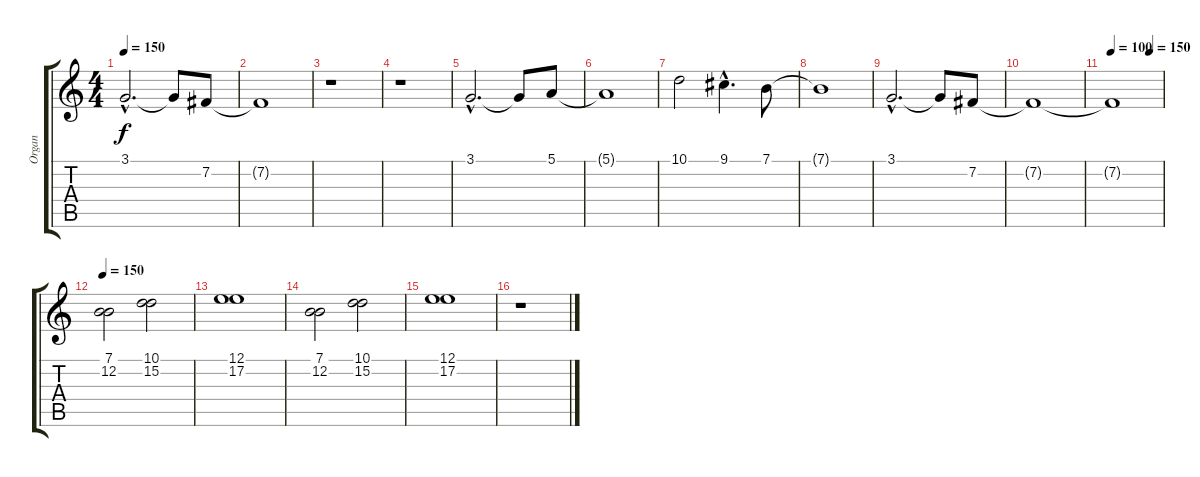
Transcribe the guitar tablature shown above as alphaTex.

\track ("Organ" "Organ") {instrument drawbarorgan}
\staff {score tabs}
\tuning (E4 B3 G3 D3 A2 E2) {hide}
\ts (4 4)
\tempo 150
\clef g2
\ks c
3.1{hac}.2{d dy f} 3.1{t}.8 7.2.8 |
7.2{t}.1 |
r.1 |
r.1 |
3.1{hac}.2{d} 3.1{t}.8 5.1.8 |
5.1{t}.1 |
10.1.2 9.1{hac}.4{d} 7.1.8 |
7.1{t}.1 |
3.1{hac}.2{d} 3.1{t}.8 7.2.8 |
7.2{t}.1{volume 10} |
\tempo 100
\tempo (150 0.75)
7.2{t}.1 |
\tempo 150
(7.1 12.2).2{volume 13} (10.1 15.2).2 |
(12.1 17.2).1 |
(7.1 12.2).2 (10.1 15.2).2 |
(12.1 17.2).1 |
r.1
